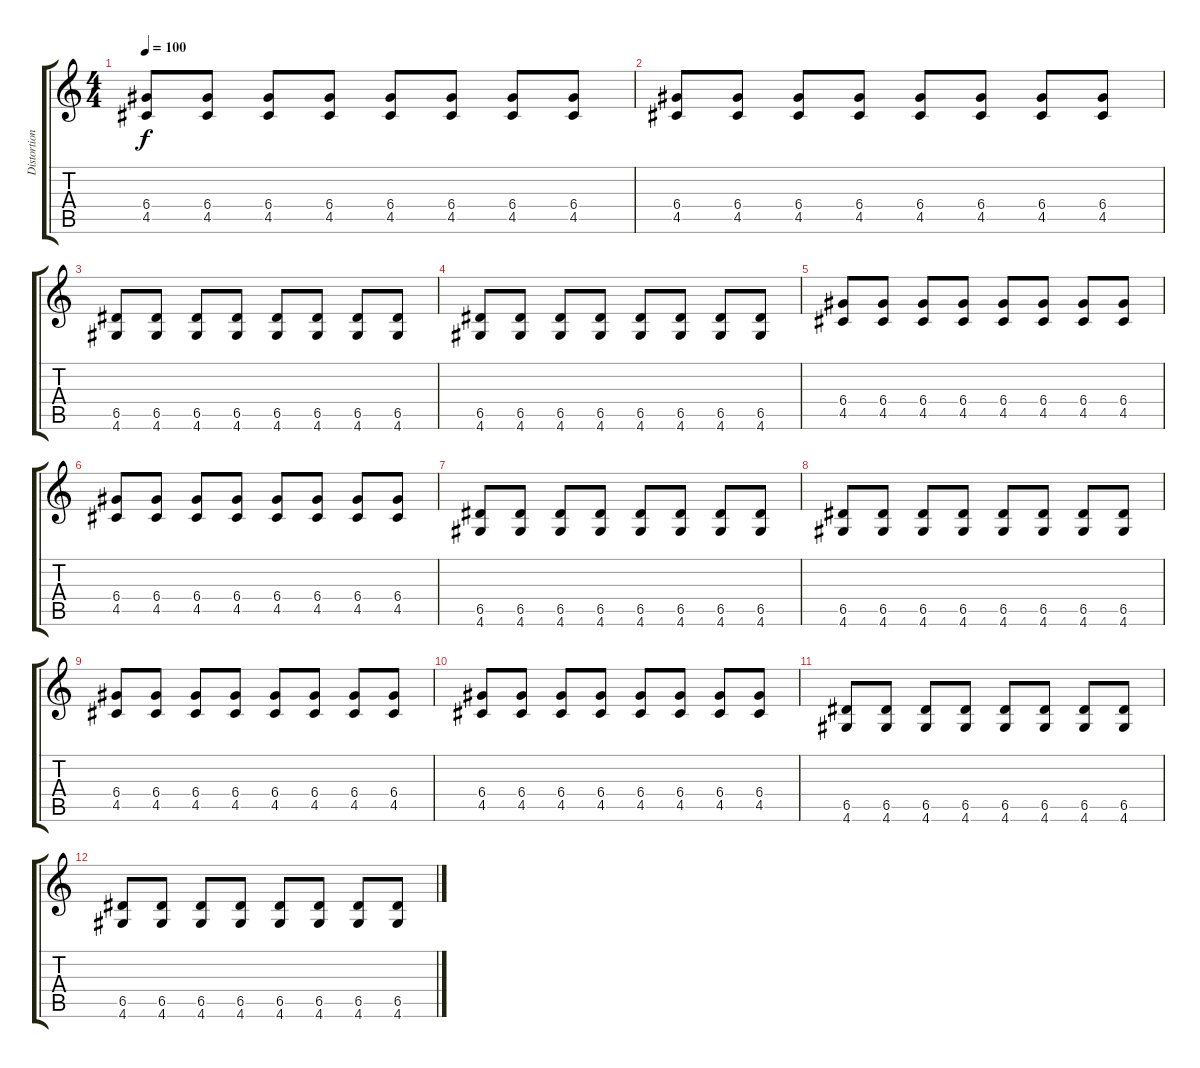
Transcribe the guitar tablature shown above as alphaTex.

\track ("Distortion Guitar" "Distortion") {instrument distortionguitar}
\staff {score tabs}
\tuning (E4 B3 G3 D3 A2 E2) {hide}
\ts (4 4)
\tempo 100
\clef g2
\ks c
(6.4 4.5).8{dy f} (6.4 4.5).8 (6.4 4.5).8 (6.4 4.5).8 (6.4 4.5).8 (6.4 4.5).8 (6.4 4.5).8 (6.4 4.5).8 |
(6.4 4.5).8 (6.4 4.5).8 (6.4 4.5).8 (6.4 4.5).8 (6.4 4.5).8 (6.4 4.5).8 (6.4 4.5).8 (6.4 4.5).8 |
(6.5 4.6).8 (6.5 4.6).8 (6.5 4.6).8 (6.5 4.6).8 (6.5 4.6).8 (6.5 4.6).8 (6.5 4.6).8 (6.5 4.6).8 |
(6.5 4.6).8 (6.5 4.6).8 (6.5 4.6).8 (6.5 4.6).8 (6.5 4.6).8 (6.5 4.6).8 (6.5 4.6).8 (6.5 4.6).8 |
(6.4 4.5).8 (6.4 4.5).8 (6.4 4.5).8 (6.4 4.5).8 (6.4 4.5).8 (6.4 4.5).8 (6.4 4.5).8 (6.4 4.5).8 |
(6.4 4.5).8 (6.4 4.5).8 (6.4 4.5).8 (6.4 4.5).8 (6.4 4.5).8 (6.4 4.5).8 (6.4 4.5).8 (6.4 4.5).8 |
(6.5 4.6).8 (6.5 4.6).8 (6.5 4.6).8 (6.5 4.6).8 (6.5 4.6).8 (6.5 4.6).8 (6.5 4.6).8 (6.5 4.6).8 |
(6.5 4.6).8 (6.5 4.6).8 (6.5 4.6).8 (6.5 4.6).8 (6.5 4.6).8 (6.5 4.6).8 (6.5 4.6).8 (6.5 4.6).8 |
(6.4 4.5).8 (6.4 4.5).8 (6.4 4.5).8 (6.4 4.5).8 (6.4 4.5).8 (6.4 4.5).8 (6.4 4.5).8 (6.4 4.5).8 |
(6.4 4.5).8 (6.4 4.5).8 (6.4 4.5).8 (6.4 4.5).8 (6.4 4.5).8 (6.4 4.5).8 (6.4 4.5).8 (6.4 4.5).8 |
(6.5 4.6).8 (6.5 4.6).8 (6.5 4.6).8 (6.5 4.6).8 (6.5 4.6).8 (6.5 4.6).8 (6.5 4.6).8 (6.5 4.6).8 |
(6.5 4.6).8 (6.5 4.6).8 (6.5 4.6).8 (6.5 4.6).8 (6.5 4.6).8 (6.5 4.6).8 (6.5 4.6).8 (6.5 4.6).8
